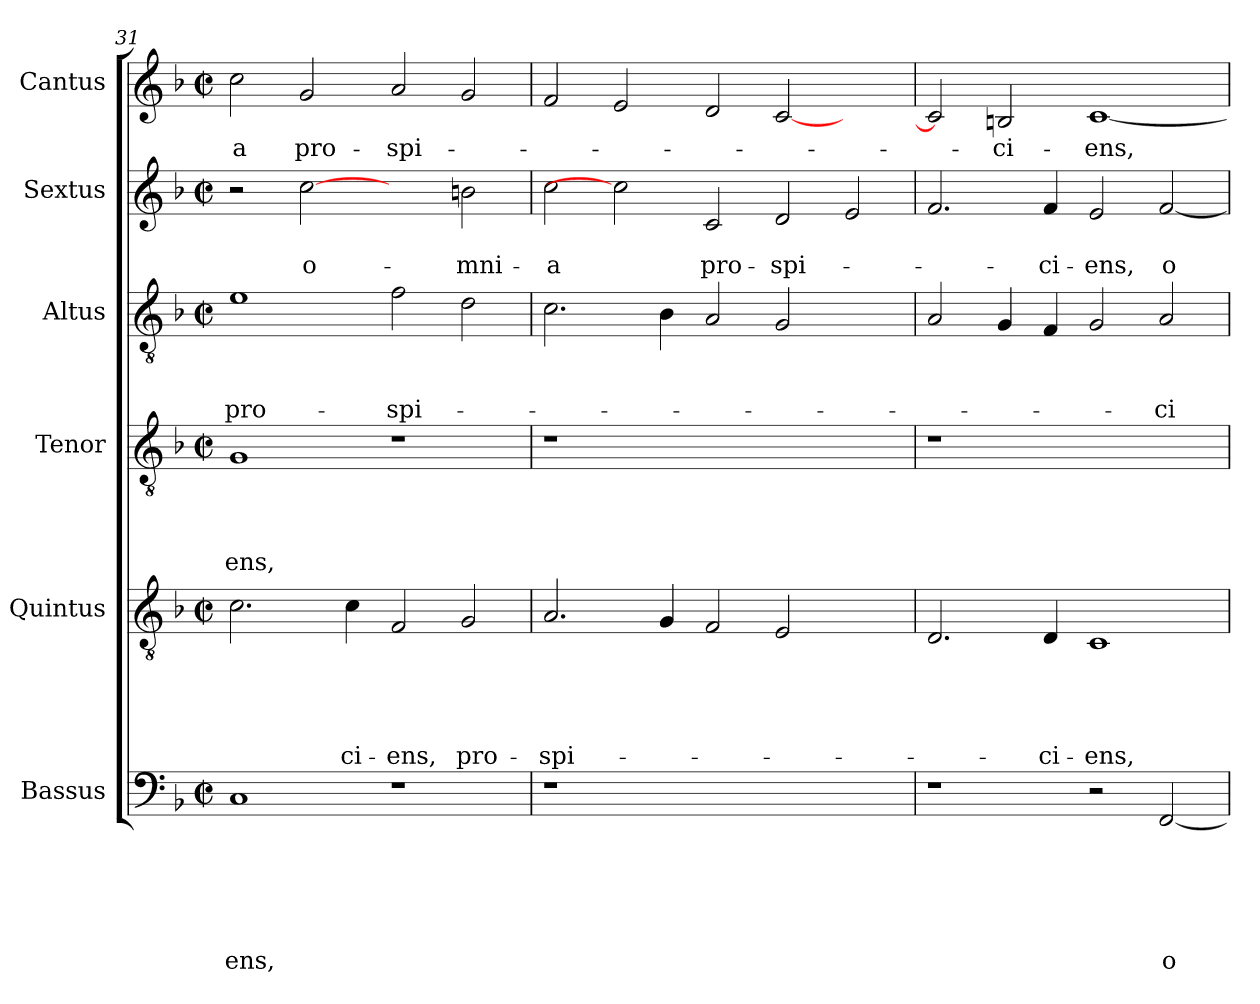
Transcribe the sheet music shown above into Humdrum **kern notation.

**kern	**text	**text	**text	**text	**text	**text	**kern	**text	**text	**text	**text	**text	**kern	**text	**text	**text	**text	**kern	**text	**text	**text	**kern	**text	**text	**kern	**text
*part6	*part6	*part6	*part6	*part6	*part6	*part6	*part5	*part5	*part5	*part5	*part5	*part5	*part4	*part4	*part4	*part4	*part4	*part3	*part3	*part3	*part3	*part2	*part2	*part2	*part1	*part1
*staff6	*staff6	*staff6	*staff6	*staff6	*staff6	*staff6	*staff5	*staff5	*staff5	*staff5	*staff5	*staff5	*staff4	*staff4	*staff4	*staff4	*staff4	*staff3	*staff3	*staff3	*staff3	*staff2	*staff2	*staff2	*staff1	*staff1
*I"Bassus	*	*	*	*	*	*	*I"Quintus	*	*	*	*	*	*I"Tenor	*	*	*	*	*I"Altus	*	*	*	*I"Sextus	*	*	*I"Cantus	*
*clefF4	*	*	*	*	*	*	*clefGv2	*	*	*	*	*	*clefGv2	*	*	*	*	*clefGv2	*	*	*	*clefG2	*	*	*clefG2	*
*k[b-]	*	*	*	*	*	*	*k[b-]	*	*	*	*	*	*k[b-]	*	*	*	*	*k[b-]	*	*	*	*k[b-]	*	*	*k[b-]	*
*F:	*	*	*	*	*	*	*F:	*	*	*	*	*	*F:	*	*	*	*	*F:	*	*	*	*F:	*	*	*F:	*
*M2/2	*	*	*	*	*	*	*M2/2	*	*	*	*	*	*M2/2	*	*	*	*	*M2/2	*	*	*	*M2/2	*	*	*M2/2	*
*met(c|)	*	*	*	*	*	*	*met(c|)	*	*	*	*	*	*met(c|)	*	*	*	*	*met(c|)	*	*	*	*met(c|)	*	*	*met(c|)	*
=31	=31	=31	=31	=31	=31	=31	=31	=31	=31	=31	=31	=31	=31	=31	=31	=31	=31	=31	=31	=31	=31	=31	=31	=31	=31	=31
!	!	!	!	!	!	!LO:LY:b	!	!	!	!	!	!	!	!	!	!	!LO:LY:b	!	!	!	!LO:LY:b	!	!	!	!	!LO:LY:b
1C	.	.	.	.	.	-ens,	2.c\	.	.	.	.	.	1G	.	.	.	-ens,	1e	.	.	pro-	2r	.	.	2cc\	-a
!	!	!	!	!	!	!	!	!	!	!	!	!	!	!	!	!	!	!	!	!	!	!	!	!LO:LY:b	!	!LO:LY:b
.	.	.	.	.	.	.	.	.	.	.	.	.	.	.	.	.	.	.	.	.	.	[2cc	.	o-	2g/	pro-
!	!	!	!	!	!	!	!	!	!	!	!	!LO:LY:b	!	!	!	!	!	!	!	!	!	!	!	!	!	!
.	.	.	.	.	.	.	4c\	.	.	.	.	-ci-	.	.	.	.	.	.	.	.	.	.	.	.	.	.
!	!	!	!	!	!	!	!	!	!	!	!	!LO:LY:b	!	!	!	!	!	!	!	!	!LO:LY:b	!	!	!	!	!LO:LY:b
1r	.	.	.	.	.	.	2F/	.	.	.	.	-ens,	1r	.	.	.	.	2f\	.	.	-spi-	2ryy	.	.	2a/	-spi-
!	!	!	!	!	!	!	!	!	!	!	!	!LO:LY:b	!	!	!	!	!	!	!	!	!	!	!	!LO:LY:b	!	!
.	.	.	.	.	.	.	2G/	.	.	.	.	pro-	.	.	.	.	.	2d\	.	.	.	2bn\	.	-mni-	2g/	.
=32	=32	=32	=32	=32	=32	=32	=32	=32	=32	=32	=32	=32	=32	=32	=32	=32	=32	=32	=32	=32	=32	=32	=32	=32	=32	=32
!	!	!	!	!	!	!	!	!	!	!	!	!LO:LY:b	!	!	!	!	!	!	!	!	!	!	!	!LO:LY:b	!	!
1r	.	.	.	.	.	.	2.A/	.	.	.	.	-spi-	1r	.	.	.	.	2.c\	.	.	.	2cc\	.	-a	2f/	.
.	.	.	.	.	.	.	.	.	.	.	.	.	.	.	.	.	.	.	.	.	.	2cc]	.	.	2e/	.
.	.	.	.	.	.	.	4G/	.	.	.	.	.	.	.	.	.	.	4B-\	.	.	.	.	.	.	.	.
!	!	!	!	!	!	!	!	!	!	!	!	!	!	!	!	!	!	!	!	!	!	!	!	!LO:LY:b	!	!
1.ryy	.	.	.	.	.	.	2F/	.	.	.	.	.	1.ryy	.	.	.	.	2A/	.	.	.	2c/	.	pro-	2d/	.
!	!	!	!	!	!	!	!	!	!	!	!	!	!	!	!	!	!	!	!	!	!	!	!	!LO:LY:b	!	!
.	.	.	.	.	.	.	2E/	.	.	.	.	.	.	.	.	.	.	2G/	.	.	.	2d/	.	-spi-	[2c/	.
.	.	.	.	.	.	.	2ryy	.	.	.	.	.	.	.	.	.	.	2ryy	.	.	.	2e/	.	.	2ryy	.
!!LO:PB:g=z
=33	=33	=33	=33	=33	=33	=33	=33	=33	=33	=33	=33	=33	=33	=33	=33	=33	=33	=33	=33	=33	=33	=33	=33	=33	=33	=33
1r	.	.	.	.	.	.	2.D/	.	.	.	.	.	1r	.	.	.	.	2A/	.	.	.	2.f/	.	.	2c/]	.
!	!	!	!	!	!	!	!	!	!	!	!	!	!	!	!	!	!	!	!	!	!	!	!	!	!	!LO:LY:b
.	.	.	.	.	.	.	.	.	.	.	.	.	.	.	.	.	.	4G/	.	.	.	.	.	.	2Bn/	-ci-
!	!	!	!	!	!	!	!	!	!	!	!	!LO:LY:b	!	!	!	!	!	!	!	!	!	!	!	!LO:LY:b	!	!
.	.	.	.	.	.	.	4D/	.	.	.	.	-ci-	.	.	.	.	.	4F/	.	.	.	4f/	.	-ci-	.	.
!	!	!	!	!	!	!	!	!	!	!	!	!LO:LY:b	!	!	!	!	!	!	!	!	!	!	!	!LO:LY:b	!	!LO:LY:b
2r	.	.	.	.	.	.	1C	.	.	.	.	-ens,	1ryy	.	.	.	.	2G/	.	.	.	2e/	.	-ens,	[1c	-ens,
!	!	!	!	!	!	!LO:LY:b	!	!	!	!	!	!	!	!	!	!	!	!	!	!	!LO:LY:b	!	!	!LO:LY:b	!	!
[2FF/	.	.	.	.	.	o-	.	.	.	.	.	.	.	.	.	.	.	2A/	.	.	-ci-	[2f/	.	o-	.	.
=	=	=	=	=	=	=	=	=	=	=	=	=	=	=	=	=	=	=	=	=	=	=	=	=	=	=
*-	*-	*-	*-	*-	*-	*-	*-	*-	*-	*-	*-	*-	*-	*-	*-	*-	*-	*-	*-	*-	*-	*-	*-	*-	*-	*-
